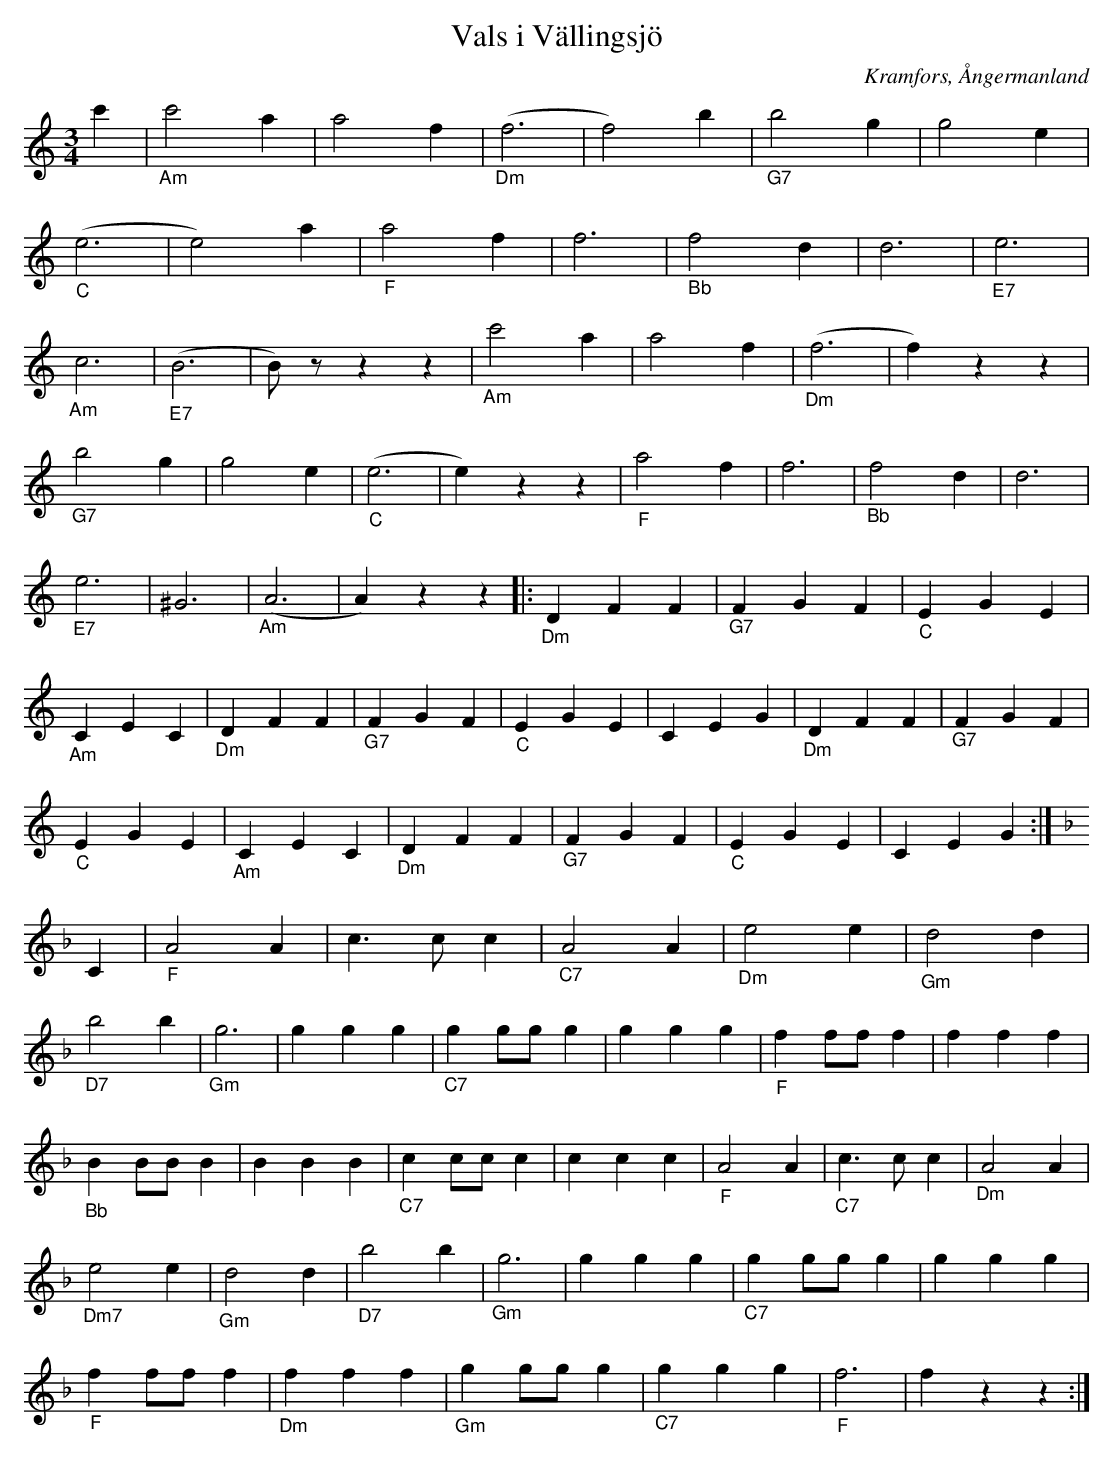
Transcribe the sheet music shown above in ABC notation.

X:1
T:Vals i Vällingsjö
O:Kramfors, Ångermanland
M:3/4
L:1/8
K:C
c'2|"_Am" c'4 a2 | a4 f2 |"_Dm"(f6 |f4) b2 |"_G7" b4 g2 | g4 e2 |
"_C"(e6 | e4) a2 | "_F" a4 f2 | f6 |"_ Bb" f4 d2 | d6 | "_E7"e6 |
 "_Am"c6 |"_E7" (B6 | B) z z2 z2 |"_Am" c'4 a2 | a4 f2 |"_Dm"(f6 |f2) z2 z2 |
"_G7" b4 g2 | g4 e2 |"_C"(e6 | e2) z2 z2 |"_F" a4 f2 | f6 | "_Bb" f4 d2 | d6 |
"_E7" e6 | ^G6 |"_Am" (A6 | A2) z2 z2]|:"_Dm" D2 F2 F2|"_G7" F2 G2 F2 |"_C" E2 G2 E2 |
"_Am" C2 E2 C2 |"_Dm" D2 F2 F2|"_G7" F2 G2 F2 |"_C" E2 G2 E2 | C2 E2 G2 |"_Dm" D2 F2 F2|"_G7" F2 G2 F2 |
"_C" E2 G2 E2 |"_Am" C2 E2 C2 |"_Dm" D2 F2 F2|"_G7" F2 G2 F2 | "_C" E2 G2 E2 | C2 E2 G2 :|
[ [K:F] C2 |"_F" A4 A2 | c3 c c2 |"_C7" A4 A2 |"_Dm" e4 e2 |"_Gm" d4 d2 |
 "_D7" b4 b2 |"_Gm" g6 | g2 g2 g2 |"_C7" g2 gg g2 | g2 g2 g2 |"_F" f2 ff f2 | f2 f2 f2 |
"_Bb" B2 BB B2 |B2 B2 B2 |"_C7" c2 cc c2 | c2 c2 c2 |"_F"  A4 A2 |"_C7" c3 c c2 |"_Dm" A4 A2 |
"_Dm7" e4 e2 |"_Gm" d4 d2 |"_D7" b4 b2 |"_Gm" g6 | g2 g2 g2 | "_C7" g2 gg g2 | g2 g2 g2 |
"_F" f2 ff f2 |"_Dm" f2 f2 f2 |"_Gm" g2 gg g2 |"_C7" g2 g2 g2 |"_F" f6 | f2 z2 z2 :|]
